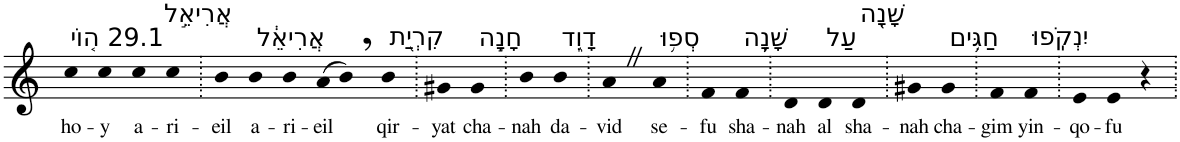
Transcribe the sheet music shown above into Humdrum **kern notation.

**kern	**text
*part1	*part1
*staff1	*staff1
*I"Piano	*
*I'Pno	*
*clefG2	*
*k[]	*
=1	=1
!LO:TX:a:t=29.1 ה֚וֹי	!
!	!LO:LY:b
4cc	ho-
!	!LO:LY:b
4cc	-y
!LO:TX:a:t=אֲרִיאֵ֣ל	!
!	!LO:LY:b
4cc	a-
!	!LO:LY:b
4cc	-ri-
=2.	=2.
!	!LO:LY:b
4b	-eil
!LO:TX:a:t=אֲרִיאֵ֔ל	!
!	!LO:LY:b
4b	a-
!	!LO:LY:b
4b	-ri-
!	!LO:LY:b
(8a	-eil
8b,)	.
!LO:TX:a:t=קִרְיַ֖ת	!
!	!LO:LY:b
4b	qir-
=3.	=3.
!	!LO:LY:b
4g#X	-yat
!LO:TX:a:t=חָנָ֣ה	!
!	!LO:LY:b
4g#	cha-
=4.	=4.
!	!LO:LY:b
4b	-nah
!LO:TX:a:t=דָוִ֑ד	!
!	!LO:LY:b
4b	da-
=5.	=5.
!	!LO:LY:b
4aZ	-vid
!LO:TX:a:t=סְפ֥וּ	!
!	!LO:LY:b
4a	se-
=6.	=6.
!	!LO:LY:b
4f	-fu
!LO:TX:a:t=שָׁנָ֛ה	!
!	!LO:LY:b
4f	sha-
=7.	=7.
!	!LO:LY:b
4d	-nah
!LO:TX:a:t=עַל	!
!	!LO:LY:b
4d	al
!LO:TX:a:t=שָׁנָ֖ה	!
!	!LO:LY:b
4d	sha-
=8.	=8.
!	!LO:LY:b
4g#X	-nah
!LO:TX:a:t=חַגִּ֥ים	!
!	!LO:LY:b
4g#	cha-
=9.	=9.
!	!LO:LY:b
4f	-gim
!LO:TX:a:t=יִנְקֹֽפוּ	!
!	!LO:LY:b
4f	yin-
=10.	=10.
!	!LO:LY:b
4e	-qo-
!	!LO:LY:b
4e	-fu
4r	.
=.	=.
*-	*-
